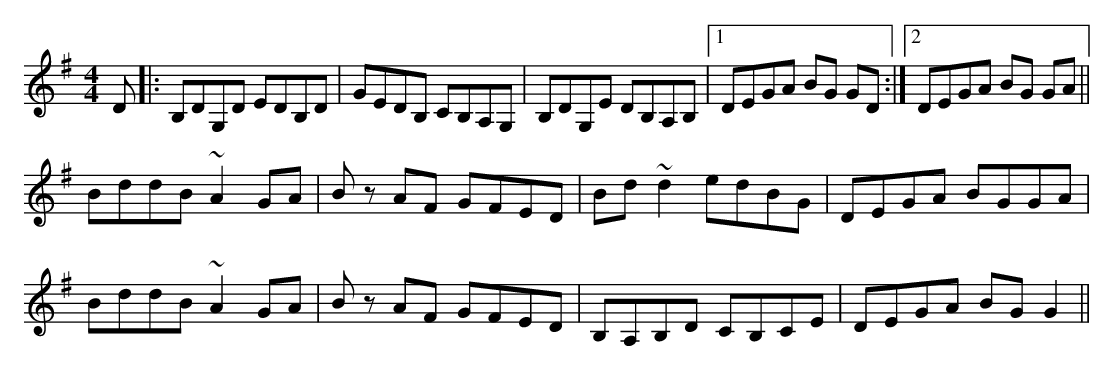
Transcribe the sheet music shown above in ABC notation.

X:1
M:4/4
K:G
D|:B,DG,D EDB,D|GEDB, CB,A,G,|B,DG,E DB,A,B,|1 DEGA BG GD:|2 DEGA BG GA||
BddB ~A2 GA|Bz AF GFED|Bd ~d2 edBG|DEGA BGGA|
BddB ~A2 GA|Bz AF GFED|B,A,B,D CB,CE|DEGA BG G2||
